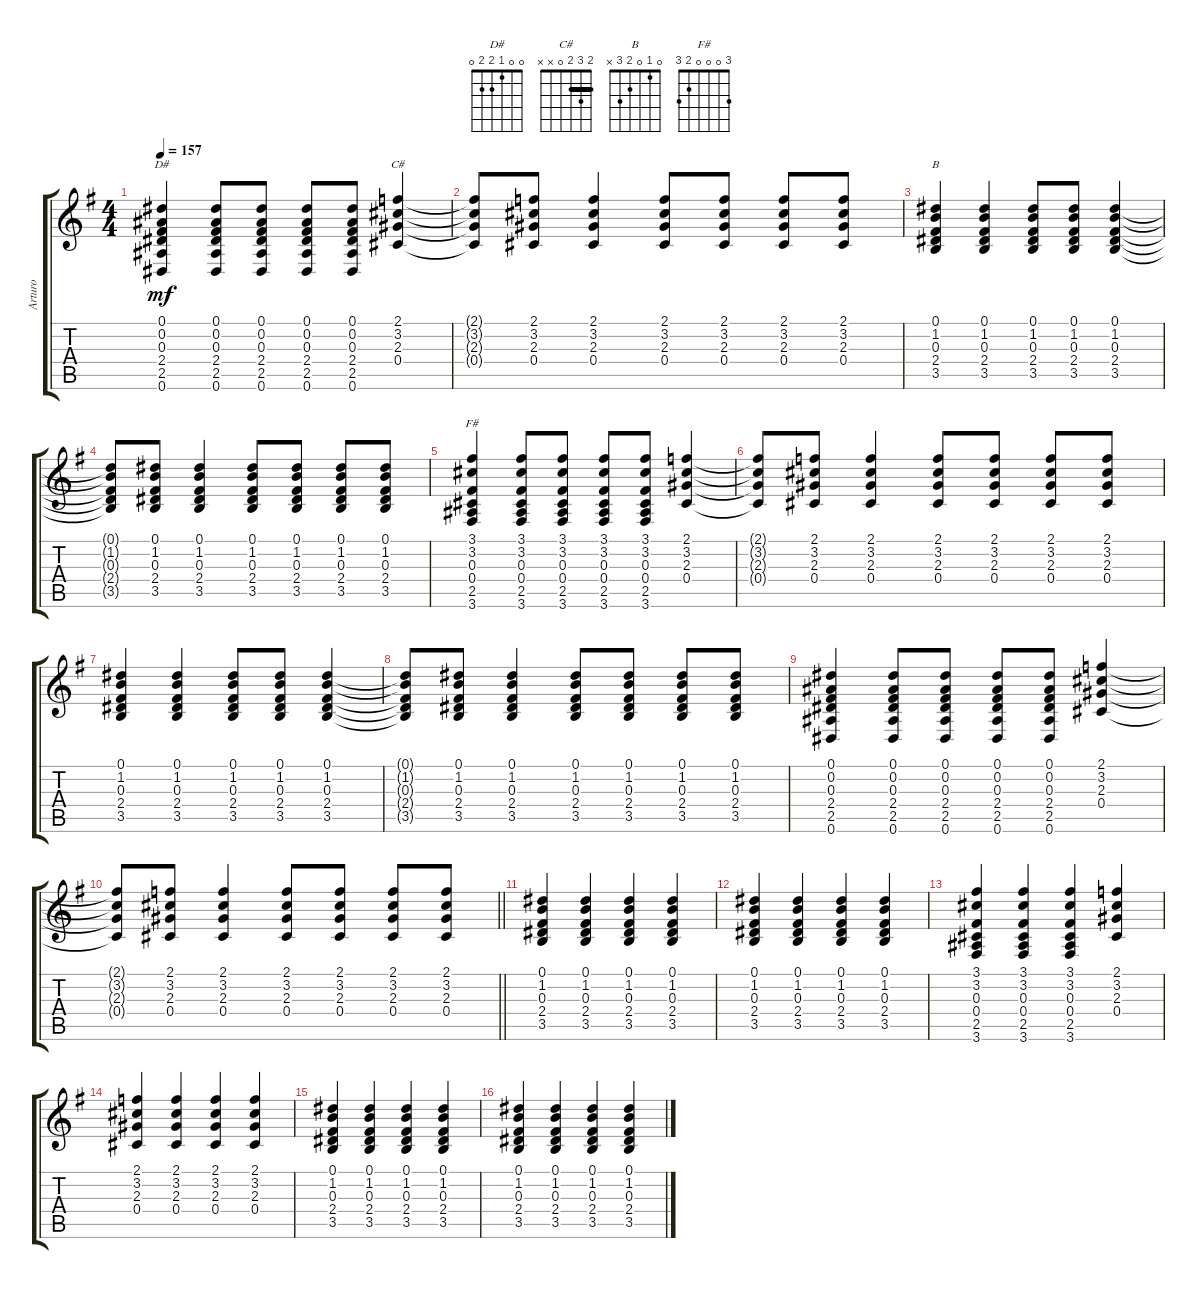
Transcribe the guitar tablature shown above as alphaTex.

\track ("Arturo" "Arturo") {instrument acousticguitarsteel}
\staff {score tabs}
\tuning (Eb4 Bb3 Gb3 Db3 Ab2 Eb2) {hide}
\chord ("D#" 0 0 1 2 2 0)
\chord ("C#" 2 3 2 0 x x) {barre 2}
\chord ("B" 0 1 0 2 3 x)
\chord ("F#" 3 0 0 0 2 3)
\ts (4 4)
\tempo 157
\clef g2
\ks g
(0.1 0.2 0.3 2.4 2.5 0.6).4{ch "D#" dy mf} (0.1 0.2 0.3 2.4 2.5 0.6).8 (0.1 0.2 0.3 2.4 2.5 0.6).8 (0.1 0.2 0.3 2.4 2.5 0.6).8 (0.1 0.2 0.3 2.4 2.5 0.6).8 (2.1 3.2 2.3 0.4).4{ch "C#"} |
(2.1{t} 3.2{t} 2.3{t} 0.4{t}).8 (2.1 3.2 2.3 0.4).8 (2.1 3.2 2.3 0.4).4 (2.1 3.2 2.3 0.4).8 (2.1 3.2 2.3 0.4).8 (2.1 3.2 2.3 0.4).8 (2.1 3.2 2.3 0.4).8 |
(0.1 1.2 0.3 2.4 3.5).4{ch "B"} (0.1 1.2 0.3 2.4 3.5).4 (0.1 1.2 0.3 2.4 3.5).8 (0.1 1.2 0.3 2.4 3.5).8 (0.1 1.2 0.3 2.4 3.5).4 |
(0.1{t} 1.2{t} 0.3{t} 2.4{t} 3.5{t}).8 (0.1 1.2 0.3 2.4 3.5).8 (0.1 1.2 0.3 2.4 3.5).4 (0.1 1.2 0.3 2.4 3.5).8 (0.1 1.2 0.3 2.4 3.5).8 (0.1 1.2 0.3 2.4 3.5).8 (0.1 1.2 0.3 2.4 3.5).8 |
(3.1 3.2 0.3 0.4 2.5 3.6).4{ch "F#"} (3.1 3.2 0.3 0.4 2.5 3.6).8 (3.1 3.2 0.3 0.4 2.5 3.6).8 (3.1 3.2 0.3 0.4 2.5 3.6).8 (3.1 3.2 0.3 0.4 2.5 3.6).8 (2.1 3.2 2.3 0.4).4 |
(2.1{t} 3.2{t} 2.3{t} 0.4{t}).8 (2.1 3.2 2.3 0.4).8 (2.1 3.2 2.3 0.4).4 (2.1 3.2 2.3 0.4).8 (2.1 3.2 2.3 0.4).8 (2.1 3.2 2.3 0.4).8 (2.1 3.2 2.3 0.4).8 |
(0.1 1.2 0.3 2.4 3.5).4 (0.1 1.2 0.3 2.4 3.5).4 (0.1 1.2 0.3 2.4 3.5).8 (0.1 1.2 0.3 2.4 3.5).8 (0.1 1.2 0.3 2.4 3.5).4 |
(0.1{t} 1.2{t} 0.3{t} 2.4{t} 3.5{t}).8 (0.1 1.2 0.3 2.4 3.5).8 (0.1 1.2 0.3 2.4 3.5).4 (0.1 1.2 0.3 2.4 3.5).8 (0.1 1.2 0.3 2.4 3.5).8 (0.1 1.2 0.3 2.4 3.5).8 (0.1 1.2 0.3 2.4 3.5).8 |
(0.1 0.2 0.3 2.4 2.5 0.6).4 (0.1 0.2 0.3 2.4 2.5 0.6).8 (0.1 0.2 0.3 2.4 2.5 0.6).8 (0.1 0.2 0.3 2.4 2.5 0.6).8 (0.1 0.2 0.3 2.4 2.5 0.6).8 (2.1 3.2 2.3 0.4).4 |
\barLineRight lightlight
(2.1{t} 3.2{t} 2.3{t} 0.4{t}).8 (2.1 3.2 2.3 0.4).8 (2.1 3.2 2.3 0.4).4 (2.1 3.2 2.3 0.4).8 (2.1 3.2 2.3 0.4).8 (2.1 3.2 2.3 0.4).8 (2.1 3.2 2.3 0.4).8 |
(0.1 1.2 0.3 2.4 3.5).4 (0.1 1.2 0.3 2.4 3.5).4 (0.1 1.2 0.3 2.4 3.5).4 (0.1 1.2 0.3 2.4 3.5).4 |
(0.1 1.2 0.3 2.4 3.5).4 (0.1 1.2 0.3 2.4 3.5).4 (0.1 1.2 0.3 2.4 3.5).4 (0.1 1.2 0.3 2.4 3.5).4 |
(3.1 3.2 0.3 0.4 2.5 3.6).4 (3.1 3.2 0.3 0.4 2.5 3.6).4 (3.1 3.2 0.3 0.4 2.5 3.6).4 (2.1 3.2 2.3 0.4).4 |
(2.1 3.2 2.3 0.4).4 (2.1 3.2 2.3 0.4).4 (2.1 3.2 2.3 0.4).4 (2.1 3.2 2.3 0.4).4 |
(0.1 1.2 0.3 2.4 3.5).4 (0.1 1.2 0.3 2.4 3.5).4 (0.1 1.2 0.3 2.4 3.5).4 (0.1 1.2 0.3 2.4 3.5).4 |
(0.1 1.2 0.3 2.4 3.5).4 (0.1 1.2 0.3 2.4 3.5).4 (0.1 1.2 0.3 2.4 3.5).4 (0.1 1.2 0.3 2.4 3.5).4
